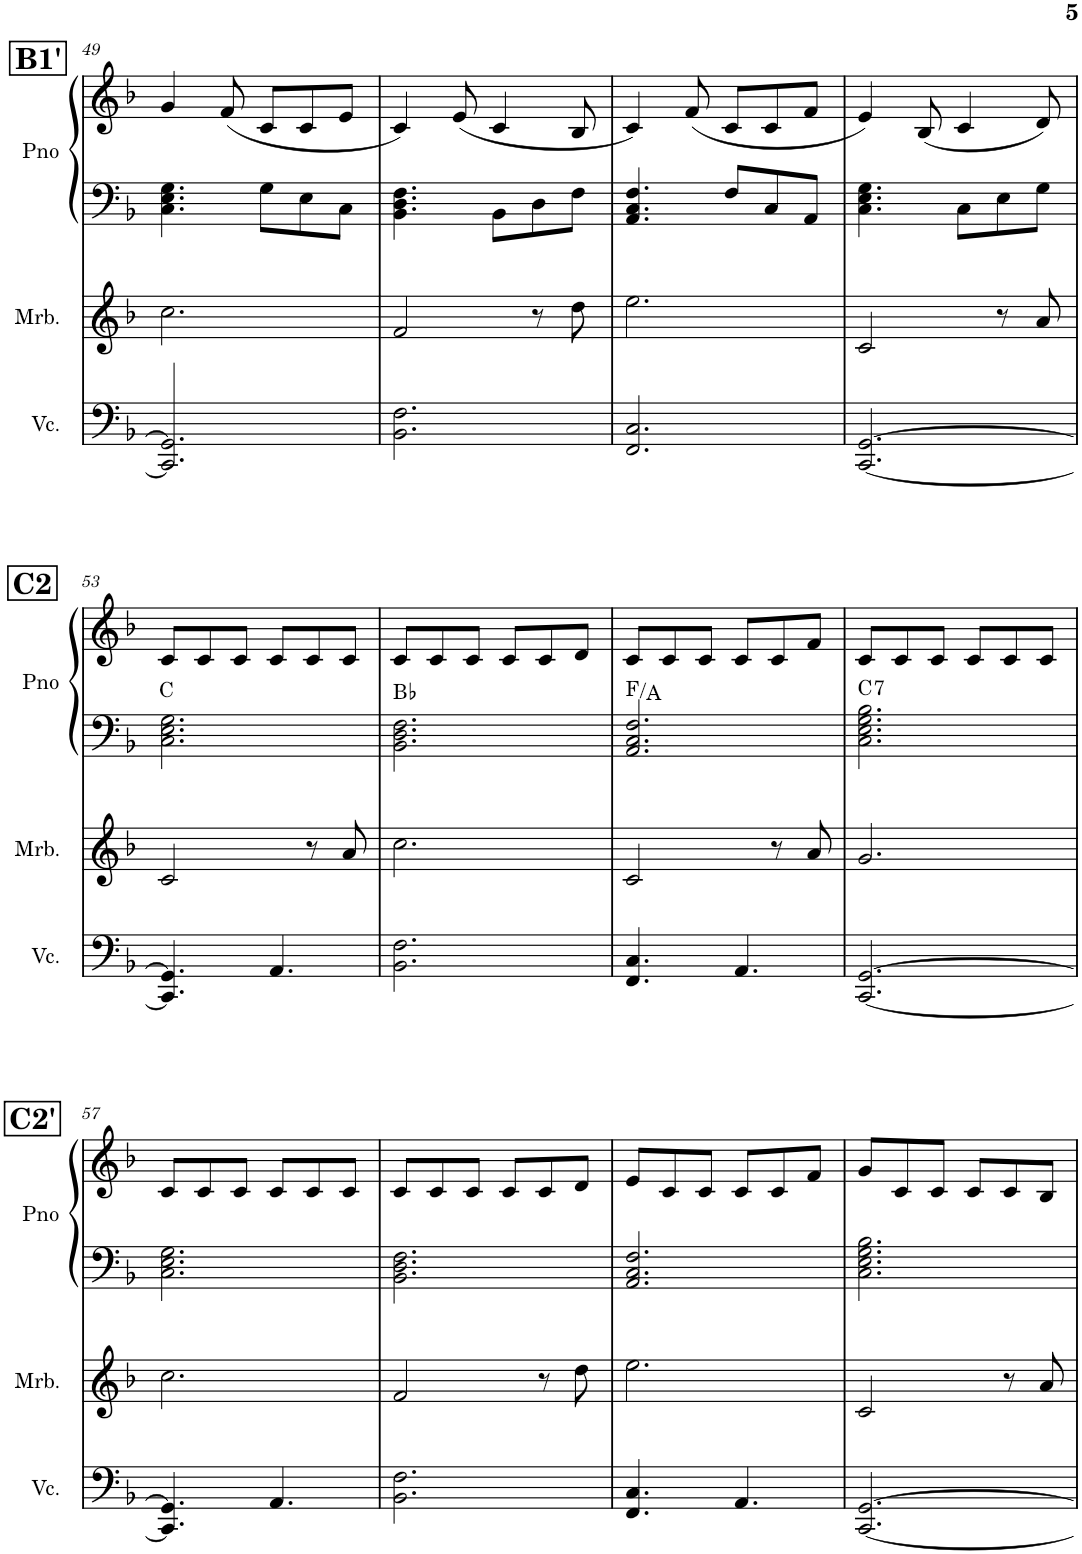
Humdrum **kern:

**kern	**kern	**kern	**kern	**harte
*part3	*part2	*part1	*part1	*part1
*staff4	*staff3	*staff2	*staff1	*
*I"Violoncelo	*I"Marimba	*I"Piano	*	*
*I'Vc.	*I'Mrb.	*I'Pno	*	*
!!LO:PB:g=z
*clefF4	*clefG2	*clefF4	*clefG2	*
*k[b-]	*k[b-]	*k[b-]	*k[b-]	*
*M6/8	*M6/8	*M6/8	*M6/8	*
!!LO:REH:place=s1:a:B:cj:fs=14:t=B1'
=49	=49	=49	=49	=49
2.CC/] 2.GG/]	2.cc\	4.C\ 4.E\ 4.G\	4g/	.
.	.	.	(8f/	.
.	.	8G\L	8c/L	.
.	.	8E\	8c/	.
.	.	8C\J	8e/J	.
=50	=50	=50	=50	=50
2.BB-\ 2.F\	2f/	4.BB-\ 4.D\ 4.F\	4c/)	.
.	.	.	(8e/	.
.	.	8BB-\L	4c/	.
.	8r	8D\	.	.
.	8dd\	8F\J	8B-/	.
=51	=51	=51	=51	=51
2.FF/ 2.C/	2.ee\	4.AA/ 4.C/ 4.F/	4c/)	.
.	.	.	(8f/	.
.	.	8F/L	8c/L	.
.	.	8C/	8c/	.
.	.	8AA/J	8f/J	.
=52	=52	=52	=52	=52
[2.CC/ [2.GG/	2c/	4.C\ 4.E\ 4.G\	4e/)	.
.	.	.	(8B-/	.
.	.	8C\L	4c/	.
.	8r	8E\	.	.
.	8a/	8G\J	8d/)	.
!!LO:LB:g=z
!!LO:REH:place=s1:a:B:cj:fs=14:t=C2
=53	=53	=53	=53	=53
4.CC/] 4.GG/]	2c/	2.C\ 2.E\ 2.G\	8c/L	C:maj
.	.	.	8c/	.
.	.	.	8c/J	.
4.AA/	.	.	8c/L	.
.	8r	.	8c/	.
.	8a/	.	8c/J	.
=54	=54	=54	=54	=54
2.BB-\ 2.F\	2.cc\	2.BB-\ 2.D\ 2.F\	8c/L	Bb:maj
.	.	.	8c/	.
.	.	.	8c/J	.
.	.	.	8c/L	.
.	.	.	8c/	.
.	.	.	8d/J	.
=55	=55	=55	=55	=55
4.FF/ 4.C/	2c/	2.AA/ 2.C/ 2.F/	8c/L	F:maj/3
.	.	.	8c/	.
.	.	.	8c/J	.
4.AA/	.	.	8c/L	.
.	8r	.	8c/	.
.	8a/	.	8f/J	.
=56	=56	=56	=56	=56
!	!	!	!	!LO:H:kt=7
[2.CC/ [2.GG/	2.g/	2.C\ 2.E\ 2.G\ 2.B-\	8c/L	C:7
.	.	.	8c/	.
.	.	.	8c/J	.
.	.	.	8c/L	.
.	.	.	8c/	.
.	.	.	8c/J	.
!!LO:LB:g=z
!!LO:REH:place=s1:a:B:cj:fs=14:t=C2'
=57	=57	=57	=57	=57
4.CC/] 4.GG/]	2.cc\	2.C\ 2.E\ 2.G\	8c/L	.
.	.	.	8c/	.
.	.	.	8c/J	.
4.AA/	.	.	8c/L	.
.	.	.	8c/	.
.	.	.	8c/J	.
=58	=58	=58	=58	=58
2.BB-\ 2.F\	2f/	2.BB-\ 2.D\ 2.F\	8c/L	.
.	.	.	8c/	.
.	.	.	8c/J	.
.	.	.	8c/L	.
.	8r	.	8c/	.
.	8dd\	.	8d/J	.
=59	=59	=59	=59	=59
4.FF/ 4.C/	2.ee\	2.AA/ 2.C/ 2.F/	8e/L	.
.	.	.	8c/	.
.	.	.	8c/J	.
4.AA/	.	.	8c/L	.
.	.	.	8c/	.
.	.	.	8f/J	.
=60	=60	=60	=60	=60
[2.CC/ [2.GG/	2c/	2.C\ 2.E\ 2.G\ 2.B-\	8g/L	.
.	.	.	8c/	.
.	.	.	8c/J	.
.	.	.	8c/L	.
.	8r	.	8c/	.
.	8a/	.	8B-/J	.
=	=	=	=	=
*-	*-	*-	*-	*-
